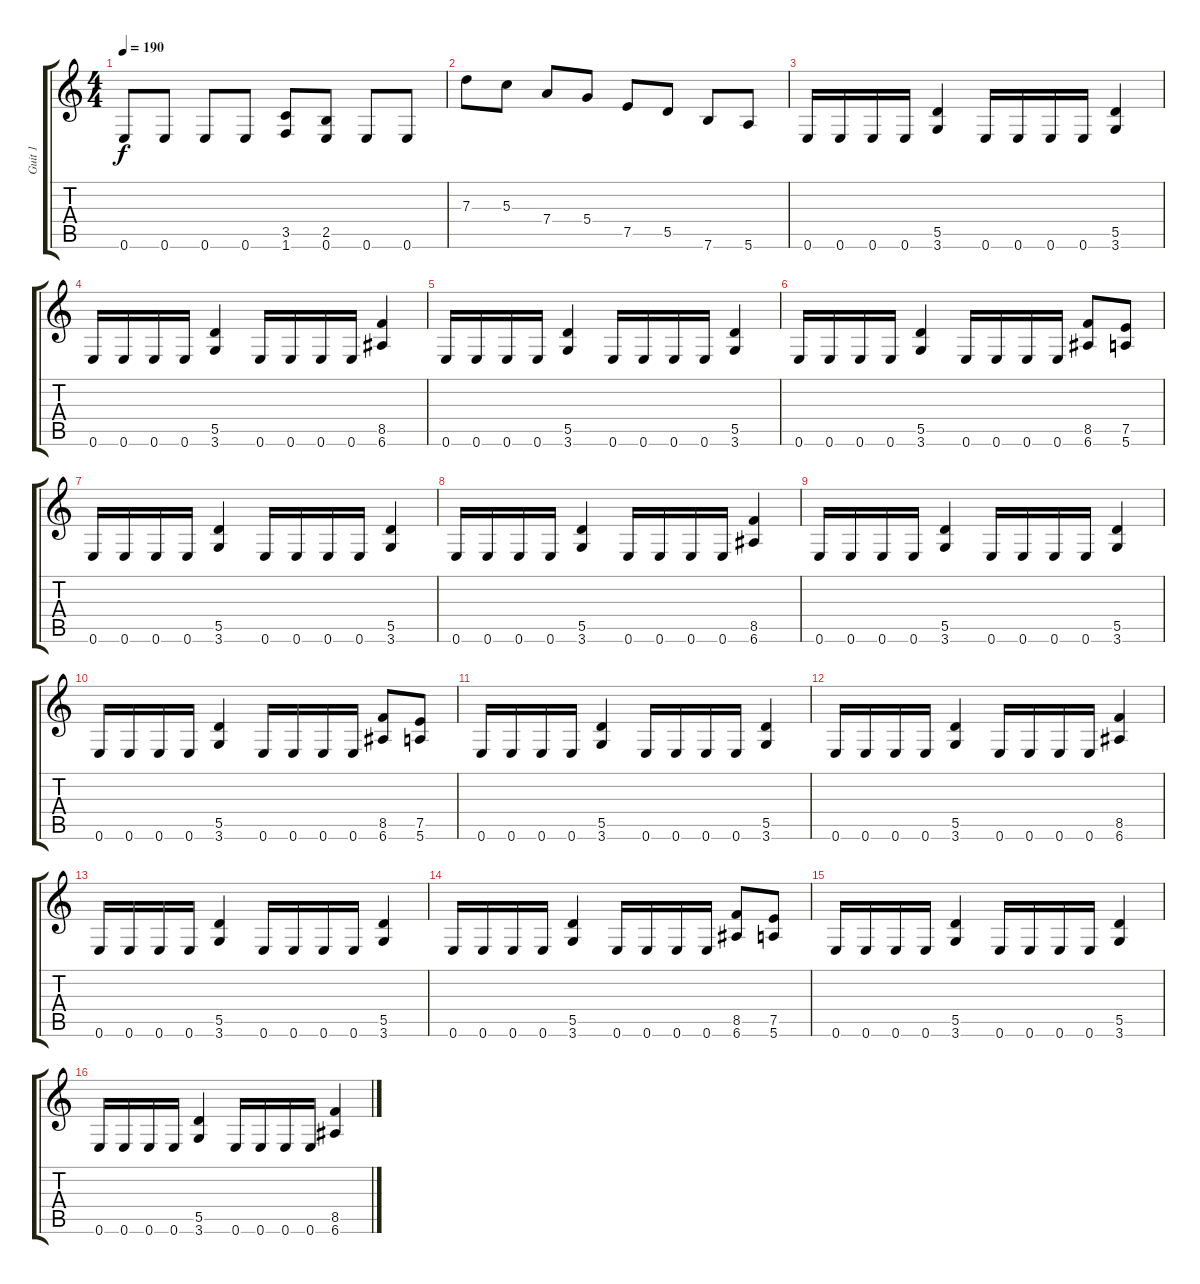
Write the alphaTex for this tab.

\track ("Guit 1" "Guit 1") {instrument distortionguitar}
\staff {score tabs}
\tuning (E4 B3 G3 D3 A2 E2) {hide}
\ts (4 4)
\tempo 190
\clef g2
\ks c
0.6.8{dy f} 0.6.8 0.6.8 0.6.8 (3.5 1.6).8 (2.5 0.6).8 0.6.8 0.6.8 |
7.3.8 5.3.8 7.4.8 5.4.8 7.5.8 5.5.8 7.6.8 5.6.8 |
0.6.16 0.6.16 0.6.16 0.6.16 (5.5 3.6).4 0.6.16 0.6.16 0.6.16 0.6.16 (5.5 3.6).4 |
0.6.16 0.6.16 0.6.16 0.6.16 (5.5 3.6).4 0.6.16 0.6.16 0.6.16 0.6.16 (8.5 6.6).4 |
0.6.16 0.6.16 0.6.16 0.6.16 (5.5 3.6).4 0.6.16 0.6.16 0.6.16 0.6.16 (5.5 3.6).4 |
0.6.16 0.6.16 0.6.16 0.6.16 (5.5 3.6).4 0.6.16 0.6.16 0.6.16 0.6.16 (8.5 6.6).8 (7.5 5.6).8 |
0.6.16 0.6.16 0.6.16 0.6.16 (5.5 3.6).4 0.6.16 0.6.16 0.6.16 0.6.16 (5.5 3.6).4 |
0.6.16 0.6.16 0.6.16 0.6.16 (5.5 3.6).4 0.6.16 0.6.16 0.6.16 0.6.16 (8.5 6.6).4 |
0.6.16 0.6.16 0.6.16 0.6.16 (5.5 3.6).4 0.6.16 0.6.16 0.6.16 0.6.16 (5.5 3.6).4 |
0.6.16 0.6.16 0.6.16 0.6.16 (5.5 3.6).4 0.6.16 0.6.16 0.6.16 0.6.16 (8.5 6.6).8 (7.5 5.6).8 |
0.6.16 0.6.16 0.6.16 0.6.16 (5.5 3.6).4 0.6.16 0.6.16 0.6.16 0.6.16 (5.5 3.6).4 |
0.6.16 0.6.16 0.6.16 0.6.16 (5.5 3.6).4 0.6.16 0.6.16 0.6.16 0.6.16 (8.5 6.6).4 |
0.6.16 0.6.16 0.6.16 0.6.16 (5.5 3.6).4 0.6.16 0.6.16 0.6.16 0.6.16 (5.5 3.6).4 |
0.6.16 0.6.16 0.6.16 0.6.16 (5.5 3.6).4 0.6.16 0.6.16 0.6.16 0.6.16 (8.5 6.6).8 (7.5 5.6).8 |
0.6.16 0.6.16 0.6.16 0.6.16 (5.5 3.6).4 0.6.16 0.6.16 0.6.16 0.6.16 (5.5 3.6).4 |
0.6.16 0.6.16 0.6.16 0.6.16 (5.5 3.6).4 0.6.16 0.6.16 0.6.16 0.6.16 (8.5 6.6).4
